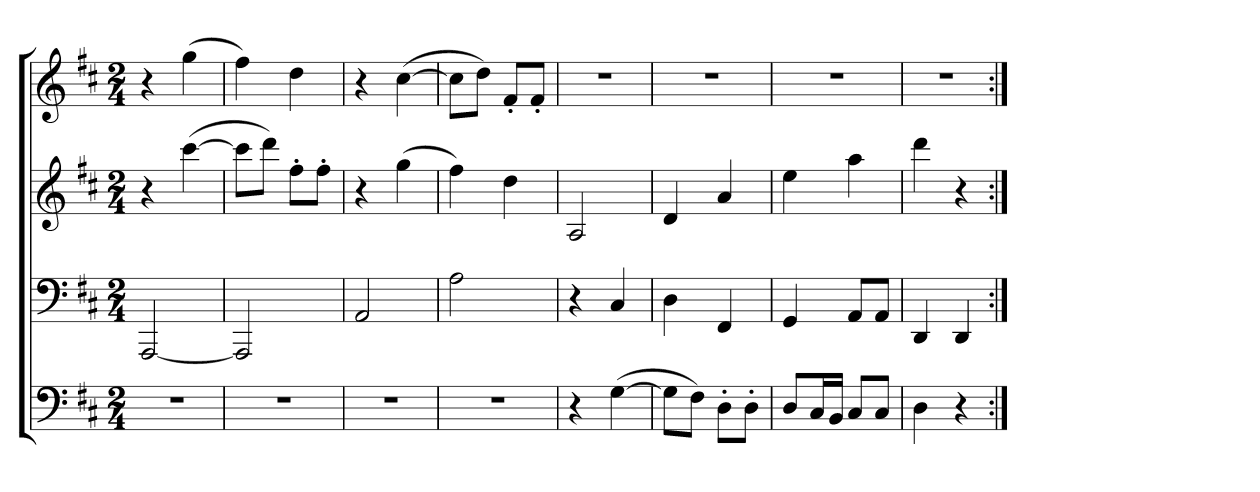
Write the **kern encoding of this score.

**kern	**kern	**kern	**kern
*part4	*part3	*part2	*part1
*staff4	*staff3	*staff2	*staff1
*clefF4	*clefF4	*clefG2	*clefG2
*k[f#c#]	*k[f#c#]	*k[f#c#]	*k[f#c#]
*D:	*D:	*D:	*D:
*M2/4	*M2/4	*M2/4	*M2/4
=	=	=	=
2r	[2AAA	4r	4r
.	.	([4ccc#	(4gg
=	=	=	=
2r	2AAA]	8ccc#L]	4ff#)
.	.	8dddJ)	.
.	.	8ff#'L	4dd
.	.	8ff#'J	.
=	=	=	=
2r	2AA	4r	4r
.	.	(4gg	([4cc#
=	=	=	=
2r	2A	4ff#)	8cc#L]
.	.	.	8ddJ)
.	.	4dd	8f#'L
.	.	.	8f#'J
=	=	=	=
4r	4r	2A	2r
([4G	4C#	.	.
=	=	=	=
8GL]	4D	4d	2r
8F#J)	.	.	.
8D'L	4FF#	4a	.
8D'J	.	.	.
=	=	=	=
8DL	4GG	4ee	2r
16C#L	.	.	.
16BBJJ	.	.	.
8C#L	8AAL	4aa	.
8C#J	8AAJ	.	.
=	=	=	=
4D	4DD	4ddd	2r
4r	4DD	4r	.
=:|!	=:|!	=:|!	=:|!
*-	*-	*-	*-
